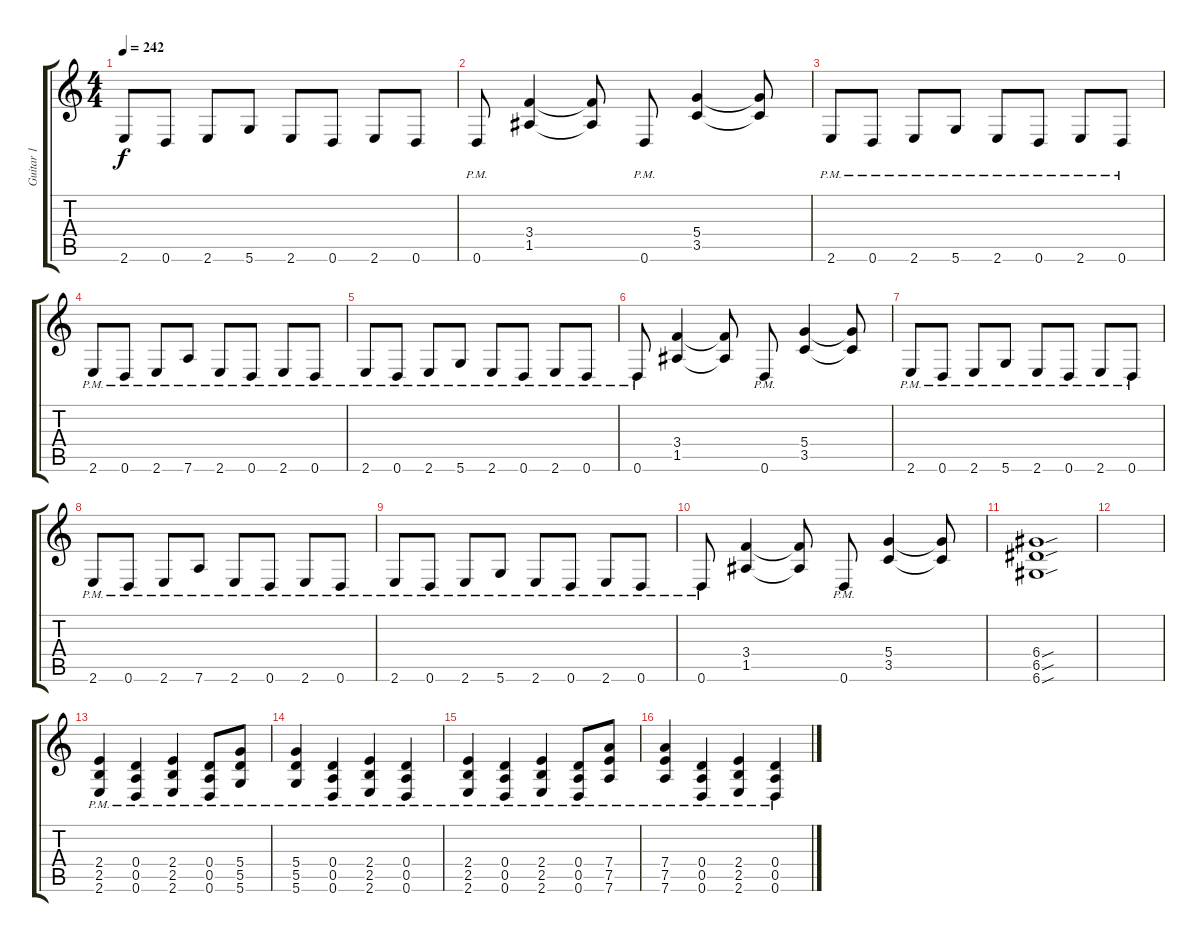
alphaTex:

\track ("Guitar 1" "Guitar 1") {instrument distortionguitar}
\staff {score tabs}
\tuning (E4 B3 G3 D3 A2 D2) {hide}
\ts (4 4)
\tempo 242
\clef g2
\ks c
2.6.8{dy f} 0.6.8 2.6.8 5.6.8 2.6.8 0.6.8 2.6.8 0.6.8 |
0.6{pm}.8 (3.4 1.5).4 (3.4{t} 1.5{t}).8 0.6{pm}.8 (5.4 3.5).4 (5.4{t} 3.5{t}).8 |
2.6{pm}.8 0.6{pm}.8 2.6{pm}.8 5.6{pm}.8 2.6{pm}.8 0.6{pm}.8 2.6{pm}.8 0.6{pm}.8 |
2.6{pm}.8 0.6{pm}.8 2.6{pm}.8 7.6{pm}.8 2.6{pm}.8 0.6{pm}.8 2.6{pm}.8 0.6{pm}.8 |
2.6{pm}.8 0.6{pm}.8 2.6{pm}.8 5.6{pm}.8 2.6{pm}.8 0.6{pm}.8 2.6{pm}.8 0.6{pm}.8 |
0.6{pm}.8 (3.4 1.5).4 (3.4{t} 1.5{t}).8 0.6{pm}.8 (5.4 3.5).4 (5.4{t} 3.5{t}).8 |
2.6{pm}.8 0.6{pm}.8 2.6{pm}.8 5.6{pm}.8 2.6{pm}.8 0.6{pm}.8 2.6{pm}.8 0.6{pm}.8 |
2.6{pm}.8 0.6{pm}.8 2.6{pm}.8 7.6{pm}.8 2.6{pm}.8 0.6{pm}.8 2.6{pm}.8 0.6{pm}.8 |
2.6{pm}.8 0.6{pm}.8 2.6{pm}.8 5.6{pm}.8 2.6{pm}.8 0.6{pm}.8 2.6{pm}.8 0.6{pm}.8 |
0.6{pm}.8 (3.4 1.5).4 (3.4{t} 1.5{t}).8 0.6{pm}.8 (5.4 3.5).4 (5.4{t} 3.5{t}).8 |
(6.4{sou} 6.5{sou} 6.6{sou}).1 |
|
(2.4{pm} 2.5{pm} 2.6{pm}).4 (0.4{pm} 0.5{pm} 0.6{pm}).4 (2.4{pm} 2.5{pm} 2.6{pm}).4 (0.4{pm} 0.5{pm} 0.6{pm}).8 (5.4{pm} 5.5{pm} 5.6{pm}).8 |
(5.4{pm} 5.5{pm} 5.6{pm}).4 (0.4{pm} 0.5{pm} 0.6{pm}).4 (2.4{pm} 2.5{pm} 2.6{pm}).4 (0.4{pm} 0.5{pm} 0.6{pm}).4 |
(2.4{pm} 2.5{pm} 2.6{pm}).4 (0.4{pm} 0.5{pm} 0.6{pm}).4 (2.4{pm} 2.5{pm} 2.6{pm}).4 (0.4{pm} 0.5{pm} 0.6{pm}).8 (7.4{pm} 7.5{pm} 7.6{pm}).8 |
(7.4{pm} 7.5{pm} 7.6{pm}).4 (0.4{pm} 0.5{pm} 0.6{pm}).4 (2.4{pm} 2.5{pm} 2.6{pm}).4 (0.4{pm} 0.5{pm} 0.6{pm}).4
